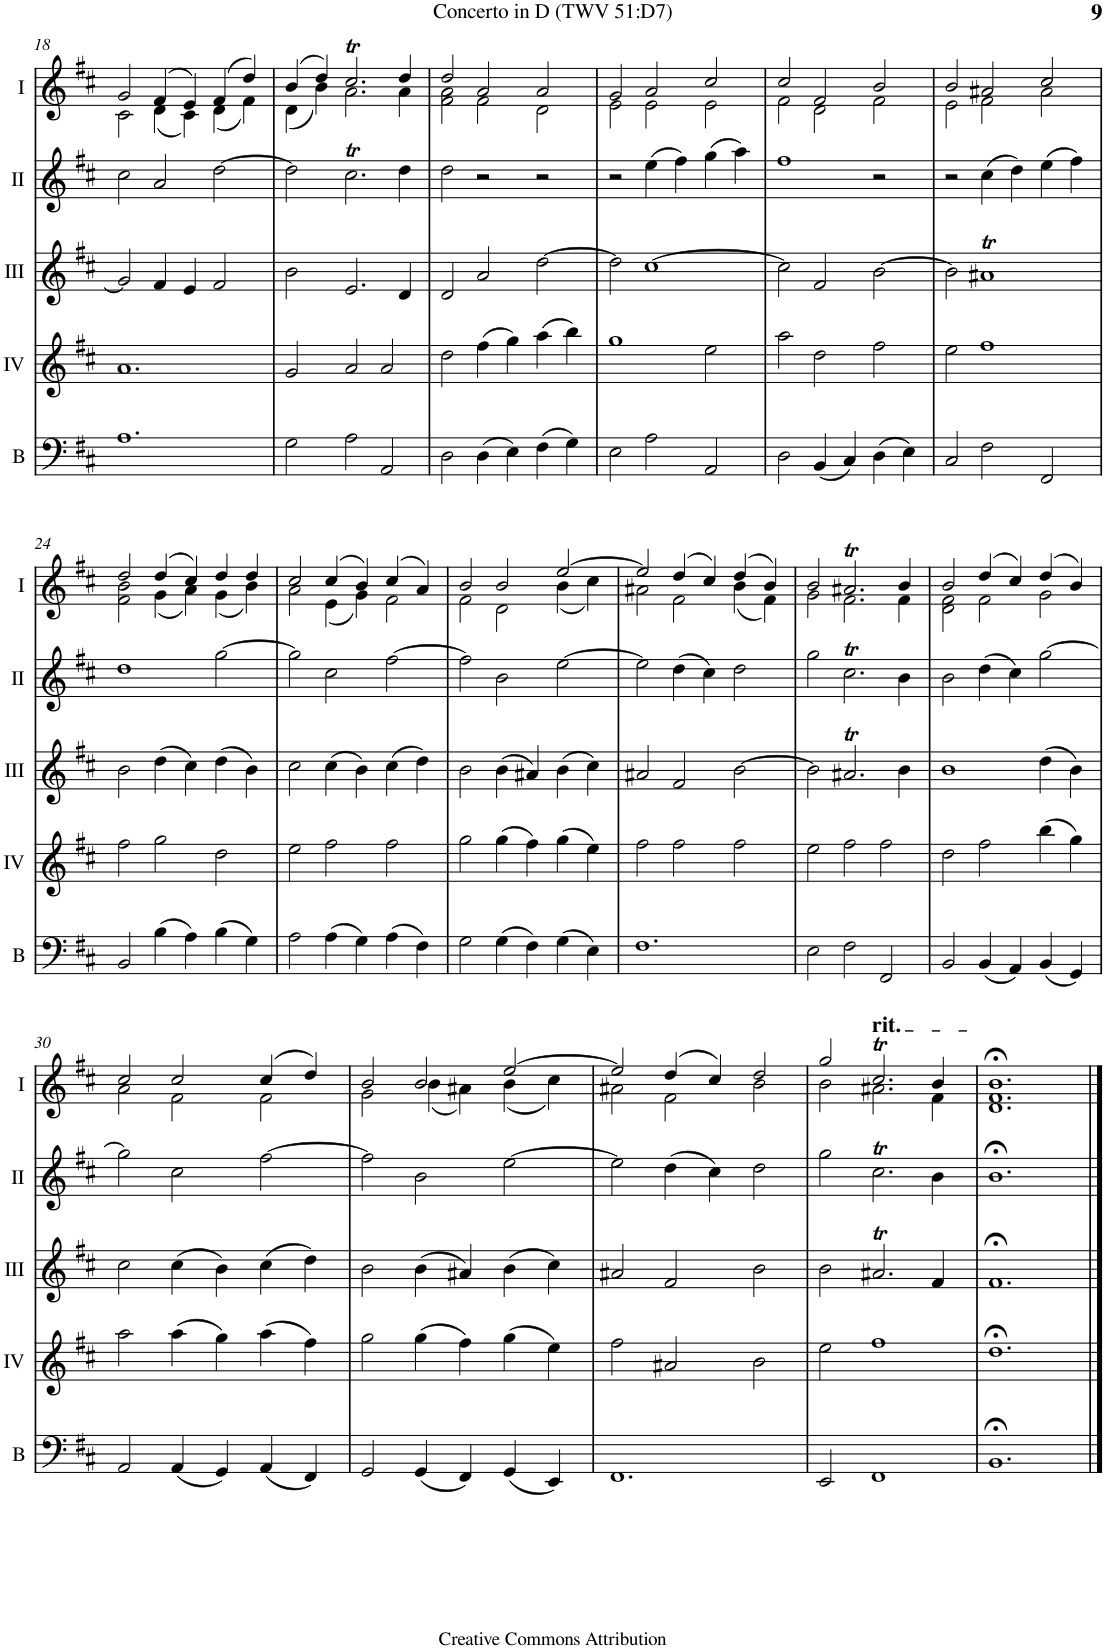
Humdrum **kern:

**kern	**kern	**kern	**kern	**kern
*part5	*part4	*part3	*part2	*part1
*staff5	*staff4	*staff3	*staff2	*staff1
*I"Bass	*I"Acc. 4	*I"Acc. 3	*I"Acc. 2	*I"Acc. 1
*I'B	*	*	*	*
!!LO:PB:g=z
*clefF4	*clefG2	*clefG2	*clefG2	*clefG2
*Trd7c12	*Trd7c12	*	*	*
*k[f#c#]	*k[f#c#]	*k[f#c#]	*k[f#c#]	*k[f#c#]
*M3/2	*M3/2	*M3/2	*M3/2	*M3/2
=18	=18	=18	=18	=18
*	*	*	*	*^
1.A	1.a	2g/]	2cc#\	2g/	2c#\
.	.	4f#/	2a/	(4f#/	(4d\
.	.	4e/	.	4e/)	4c#\)
.	.	2f#/	[2dd\	(4f#/	(4d\
.	.	.	.	4dd/)	4f#\)
=19	=19	=19	=19	=19	=19
2G\	2g/	2b\	2dd\]	(4b/	(4d\
.	.	.	.	4dd/)	4b\)
2A\	2a/	2.e/	2.cc#t\	2.cc#t/	2.a\
2AA/	2a/	.	.	.	.
.	.	4d/	4dd\	4dd/	4a\
=20	=20	=20	=20	=20	=20
2D\	2dd\	2d/	2dd\	2dd/	2f#\ 2a\
(4D\	(4ff#\	2a/	2r	2a/	2f#\
4E\)	4gg\)	.	.	.	.
(4F#\	(4aa\	[2dd\	2r	2a/	2d\
4G\)	4bb\)	.	.	.	.
=21	=21	=21	=21	=21	=21
2E\	1gg	2dd\]	2r	2g/	2e\
2A\	.	[1cc#	(4ee\	2a/	2e\
.	.	.	4ff#\)	.	.
2AA/	2ee\	.	(4gg\	2cc#/	2e\
.	.	.	4aa\)	.	.
=22	=22	=22	=22	=22	=22
2D\	2aa\	2cc#\]	1ff#	2cc#/	2f#\
(4BB/	2dd\	2f#/	.	2f#/	2d\
4C#/)	.	.	.	.	.
(4D\	2ff#\	[2b\	2r	2b/	2f#\
4E\)	.	.	.	.	.
=23	=23	=23	=23	=23	=23
2C#/	2ee\	2b\]	2r	2b/	2e\
2F#\	1ff#	1a#Xt	(4cc#\	2a#X/	2f#\
.	.	.	4dd\)	.	.
2FF#/	.	.	(4ee\	2cc#/	2a#\
.	.	.	4ff#\)	.	.
!!LO:LB:g=z	!!
=24	=24	=24	=24	=24	=24
2BB/	2ff#\	2b\	1dd	2dd/	2f#\ 2b\
(4B\	2gg\	(4dd\	.	(4dd/	(4g\
4A\)	.	4cc#\)	.	4cc#/)	4a\)
(4B\	2dd\	(4dd\	[2gg\	4dd/	(4g\
4G\)	.	4b\)	.	4dd/	4b\)
=25	=25	=25	=25	=25	=25
2A\	2ee\	2cc#\	2gg\]	2cc#/	2a\
(4A\	2ff#\	(4cc#\	2cc#\	(4cc#/	(4e\
4G\)	.	4b\)	.	4b/)	4g\)
(4A\	2ff#\	(4cc#\	[2ff#\	(4cc#/	2f#\
4F#\)	.	4dd\)	.	4a/)	.
=26	=26	=26	=26	=26	=26
2G\	2gg\	2b\	2ff#\]	2b/	2f#\
(4G\	(4gg\	(4b\	2b\	2b/	2d\
4F#\)	4ff#\)	4a#X/)	.	.	.
(4G\	(4gg\	(4b\	[2ee\	[2ee/	(4b\
4E\)	4ee\)	4cc#\)	.	.	4cc#\)
=27	=27	=27	=27	=27	=27
1.F#	2ff#\	2a#X/	2ee\]	2ee/]	2a#X\
.	2ff#\	2f#/	(4dd\	(4dd/	2f#\
.	.	.	4cc#\)	4cc#/)	.
.	2ff#\	[2b\	2dd\	(4dd/	(4b\
.	.	.	.	4b/)	4f#\)
=28	=28	=28	=28	=28	=28
2E\	2ee\	2b\]	2gg\	2b/	2g\
2F#\	2ff#\	2.a#Xt/	2.cc#t\	2.a#Xt/	2.f#\
2FF#/	2ff#\	.	.	.	.
.	.	4b\	4b\	4b/	4f#\
=29	=29	=29	=29	=29	=29
2BB/	2dd\	1b	2b\	2b/	2d\ 2f#\
(4BB/	2ff#\	.	(4dd\	(4dd/	2f#\
4AA/)	.	.	4cc#\)	4cc#/)	.
(4BB/	(4bb\	(4dd\	[2gg\	(4dd/	2g\
4GG/)	4gg\)	4b\)	.	4b/)	.
!!LO:LB:g=z	!!
=30	=30	=30	=30	=30	=30
2AA/	2aa\	2cc#\	2gg\]	2cc#/	2a\
(4AA/	(4aa\	(4cc#\	2cc#\	2cc#/	2f#\
4GG/)	4gg\)	4b\)	.	.	.
(4AA/	(4aa\	(4cc#\	[2ff#\	(4cc#/	2f#\
4FF#/)	4ff#\)	4dd\)	.	4dd/)	.
=31	=31	=31	=31	=31	=31
2GG/	2gg\	2b\	2ff#\]	2b/	2g\
(4GG/	(4gg\	(4b\	2b\	2b/	(4b\
4FF#/)	4ff#\)	4a#X/)	.	.	4a#X\)
(4GG/	(4gg\	(4b\	[2ee\	[2ee/	(4b\
4EE/)	4ee\)	4cc#\)	.	.	4cc#\)
=32	=32	=32	=32	=32	=32
1.FF#	2ff#\	2a#X/	2ee\]	2ee/]	2a#X\
.	2a#X/	2f#/	(4dd\	(4dd/	2f#\
.	.	.	4cc#\)	4cc#/)	.
.	2b\	2b\	2dd\	2dd/	2b\
=33	=33	=33	=33	=33	=33
2EE/	2ee\	2b\	2gg\	2gg/	2b\
!	!	!	!	!LO:TX:a:t=rit.	!
1FF#	1ff#	2.a#Xt/	2.cc#t\	2.cc#t/	2.a#X\
.	.	4f#/	4b\	4b/	4f#\
=34	=34	=34	=34	=34	=34
1.BB;<	1.dd;<	1.f#;<	1.b;<	1.b;<	1.d 1.f#
*	*	*	*	*v	*v
==	==	==	==	==
*-	*-	*-	*-	*-
